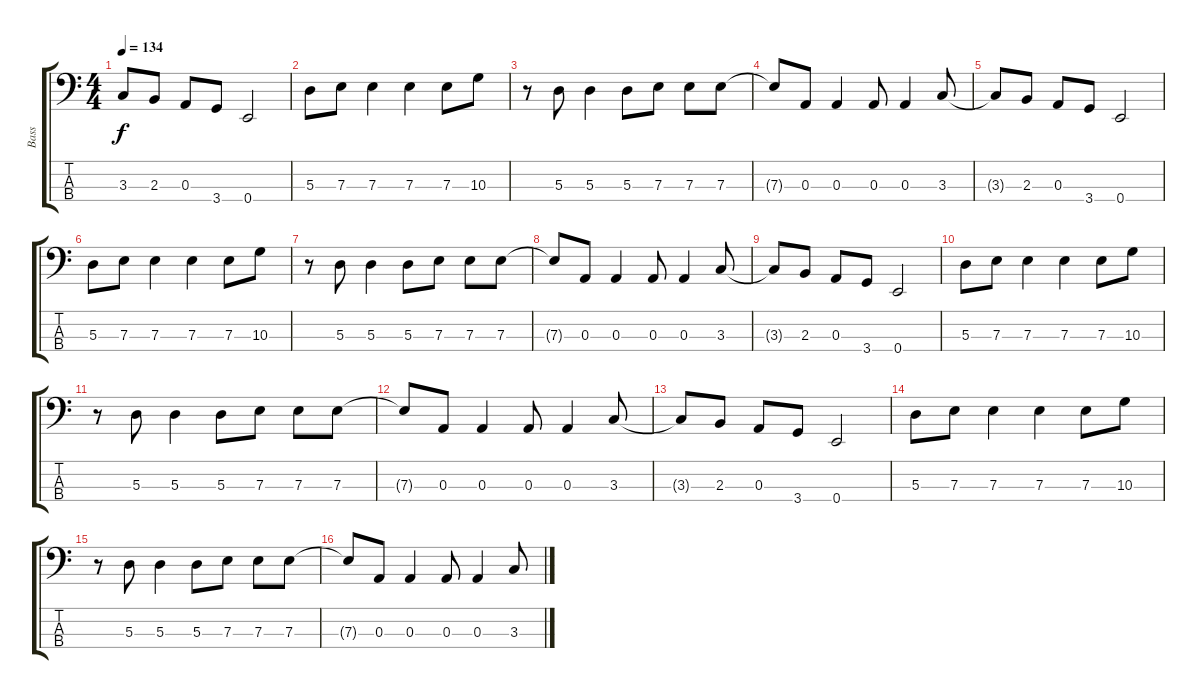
\track ("Bass" "Bass") {instrument electricbassfinger}
\staff {score tabs}
\tuning (G2 D2 A1 E1) {hide}
\ts (4 4)
\tempo 134
\clef f4
\ks c
3.3{t}.8{dy f} 2.3.8 0.3.8 3.4.8 0.4.2 |
5.3.8 7.3.8 7.3.4 7.3.4 7.3.8 10.3.8 |
r.8 5.3.8 5.3.4 5.3.8 7.3.8 7.3.8 7.3.8 |
7.3{t}.8 0.3.8 0.3.4 0.3.8 0.3.4 3.3.8 |
3.3{t}.8 2.3.8 0.3.8 3.4.8 0.4.2 |
5.3.8 7.3.8 7.3.4 7.3.4 7.3.8 10.3.8 |
r.8 5.3.8 5.3.4 5.3.8 7.3.8 7.3.8 7.3.8 |
7.3{t}.8 0.3.8 0.3.4 0.3.8 0.3.4 3.3.8 |
3.3{t}.8 2.3.8 0.3.8 3.4.8 0.4.2 |
5.3.8 7.3.8 7.3.4 7.3.4 7.3.8 10.3.8 |
r.8 5.3.8 5.3.4 5.3.8 7.3.8 7.3.8 7.3.8 |
7.3{t}.8 0.3.8 0.3.4 0.3.8 0.3.4 3.3.8 |
3.3{t}.8 2.3.8 0.3.8 3.4.8 0.4.2 |
5.3.8 7.3.8 7.3.4 7.3.4 7.3.8 10.3.8 |
r.8 5.3.8 5.3.4 5.3.8 7.3.8 7.3.8 7.3.8 |
7.3{t}.8 0.3.8 0.3.4 0.3.8 0.3.4 3.3.8
